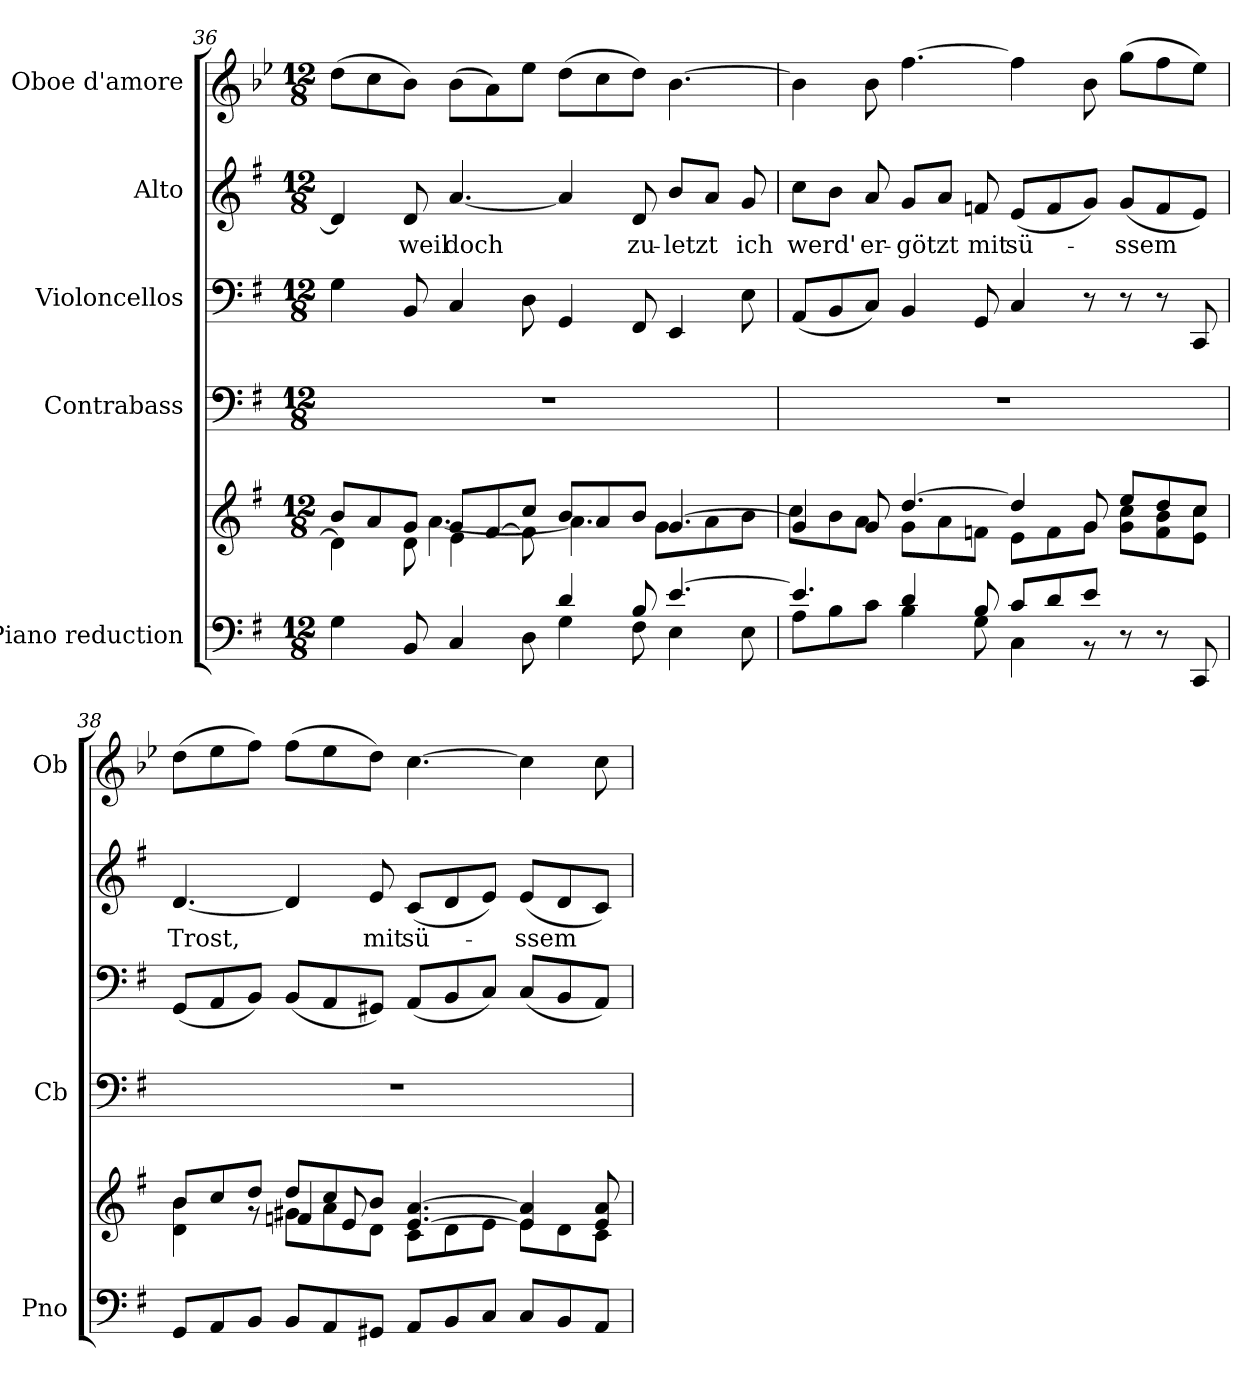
**kern	**kern	**kern	**kern	**kern	**text	**kern
*part5	*part5	*part4	*part3	*part2	*part2	*part1
*staff6	*staff5	*staff4	*staff3	*staff2	*staff2	*staff1
*I"Piano reduction	*	*I"Contrabass	*I"Violoncellos	*I"Alto	*	*I"Oboe d'amore
*I'Pno	*	*I'Cb	*	*	*	*I'Ob
*clefF4	*clefG2	*clefF4	*clefF4	*clefG2	*	*clefG2
*	*	*ITrd7c12	*	*	*	*ITrd2c3
*k[f#]	*k[f#]	*k[f#]	*k[f#]	*k[f#]	*	*k[f#]
*M12/8	*M12/8	*M12/8	*M12/8	*M12/8	*	*M12/8
=36	=36	=36	=36	=36	=36	=36
*^	*^	*	*	*	*	*
*	*	*	*^	*	*	*	*	*
4.ryy	4G\	8b/L	4d\]	4.ryy	1.r	4G\	4d/]	.	(>8b\L
.	.	8a/	.	.	.	.	.	.	8a\
!	!	!	!	!	!	!	!	!LO:LY:b	!
.	8BB/	8g/J	8d\	.	.	8BB/	8d/	weil	8g\J)
!	!	!	!	!	!	!	!	!LO:LY:b	!
4.ryy	4C/	8g/L	[4.a\	4e\	.	4C/	[4.a/	doch	(>8g\L
.	.	[8f#/	.	.	.	.	.	.	8f#\)
.	8D\	8cc/J	.	8f#\]	.	8D\	.	.	8cc\J
4d/	4G\	8b/L	4.a\]	2.ryy	.	4GG/	4a/]	.	(>8b\L
.	.	8a/	.	.	.	.	.	.	8a\
!	!	!	!	!	!	!	!	!LO:LY:b	!
8B/	8F#\	8b/J	.	.	.	8FF#/	8d/	zu-	8b\J)
!	!	!	!	!	!	!	!	!LO:LY:b	!
[4.e/	4E\	[4.g/	8g\L	.	.	4EE/	8b/L	-letzt	[4.g\
.	.	.	8a\	.	.	.	8a/J	.	.
!	!	!	!	!	!	!	!	!LO:LY:b	!
.	8E\	.	8b\J	.	.	8E\	8g/	ich	.
*	*	*	*v	*v	*	*	*	*	*
!!LO:LB:g=z
=37	=37	=37	=37	=37	=37	=37	=37	=37
!	!	!	!	!	!	!	!LO:LY:b	!
4.e/]	8A\L	4g/]	8cc\L	1.r	(<8AA/L	8cc\L	werd'	4g\]
.	8B\	.	8b\	.	8BB/	8b\J	.	.
!	!	!	!	!	!	!	!LO:LY:b	!
.	8c\J	8g/	8a\J	.	8C/J)	8a/	er-	8g\
!	!	!	!	!	!	!	!LO:LY:b	!
4d/	4B\	[4.dd/	8g\L	.	4BB/	8g/L	-götzt	[4.dd\
.	.	.	8a\	.	.	8a/J	.	.
!	!	!	!	!	!	!	!LO:LY:b	!
8B/	8G\	.	8fn\J	.	8GG/	8fn/	mit	.
!	!	!	!	!	!	!	!LO:LY:b	!
8c/L	4C\	4dd/]	8e\L	.	4C/	(<8e/L	sü-	4dd\]
8d/	.	.	8f\	.	.	8f/	.	.
8e/J	8r	8g/	8g\J	.	8r	8g/J)	.	8g\
!	!	!	!	!	!	!	!LO:LY:b	!
8r	8ryy	8ee/L	8g\ 8cc\L	.	8r	(<8g/L	-ssem	(>8ee\L
8r	8ryy	8dd/	8f\ 8b\	.	8r	8f/	.	8dd\
8CC/	8ryy	8cc/J	8e\ 8cc\J	.	8CC/	8e/J)	.	8cc\J)
=38	=38	=38	=38	=38	=38	=38	=38	=38
*	*	*	*^	*	*	*	*	*
!	!	!	!	!	!	!	!	!LO:LY:b	!
*v	*v	*	*	*	*	*	*	*	*
8GG/L	8b/L	4d\ 4b\	4.ryy	1.r	(<8GG/L	[4.d/	Trost,	(>8b\L
8AA/	8cc/	.	.	.	8AA/	.	.	8cc\
8BB/J	8dd/J	8r	.	.	8BB/J)	.	.	8dd\J)
8BB/L	8dd/L	8g#X\L	4fn/	.	(<8BB/L	4d/]	.	(>8dd\L
8AA/	8cc/	8a\	.	.	8AA/	.	.	8cc\
!	!	!	!	!	!	!	!LO:LY:b	!
8GG#X/J	8b/J	8d\J	8e/	.	8GG#X/J)	8e/	mit	8b\J)
!	!	!	!	!	!	!	!LO:LY:b	!
8AA/L	[4.e/ [4.a/	8c\L	2.ryy	.	(<8AA/L	(<8c/L	sü-	[4.a\
8BB/	.	8d\	.	.	8BB/	8d/	.	.
8C/J	.	8e\J	.	.	8C/J)	8e/J)	.	.
!	!	!	!	!	!	!	!LO:LY:b	!
8C/L	4e/] 4a/]	8e\L	.	.	(<8C/L	(<8e/L	-ssem	4a\]
8BB/	.	8d\	.	.	8BB/	8d/	.	.
8AA/J	8e/ 8a/	8c\J	.	.	8AA/J)	8c/J)	.	8a\
*	*v	*v	*v	*	*	*	*	*
=	=	=	=	=	=	=
*-	*-	*-	*-	*-	*-	*-
